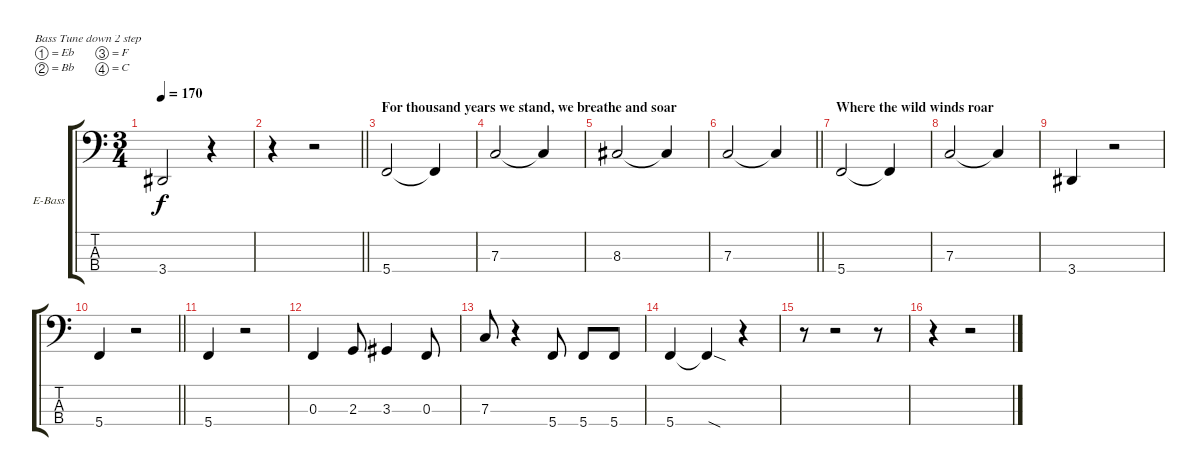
\bracketExtendMode groupsimilarinstruments
\firstSystemTrackNameOrientation horizontal
\otherSystemsTrackNameOrientation horizontal
\track ("Bass" "E-Bass") {instrument electricbasspick}
\staff {score tabs}
\tuning (Eb2 Bb1 F1 C1)
\ts (3 4)
\tempo 170
\clef f4
\ks c
3.4.2{dy f} r.4 |
\barLineRight lightlight
r.4 r.2 |
\section ("" "For thousand years we stand, we breathe and soar")
5.4.2 5.4{t}.4 |
7.3.2 7.3{t}.4 |
8.3.2 8.3{t}.4 |
\barLineRight lightlight
7.3.2 7.3{t}.4 |
\section ("" "Where the wild winds roar ")
5.4.2 5.4{t}.4 |
7.3.2 7.3{t}.4 |
3.4.4 r.2 |
\barLineRight lightlight
5.4.4 r.2 |
5.4.4 r.2 |
0.3.4 2.3.8 3.3.4 0.3.8 |
7.3.8 r.4 5.4.8 5.4.8 5.4.8 |
5.4.4 5.4{sod t}.4 r.4 |
r.8 r.2 r.8 |
r.4 r.2
